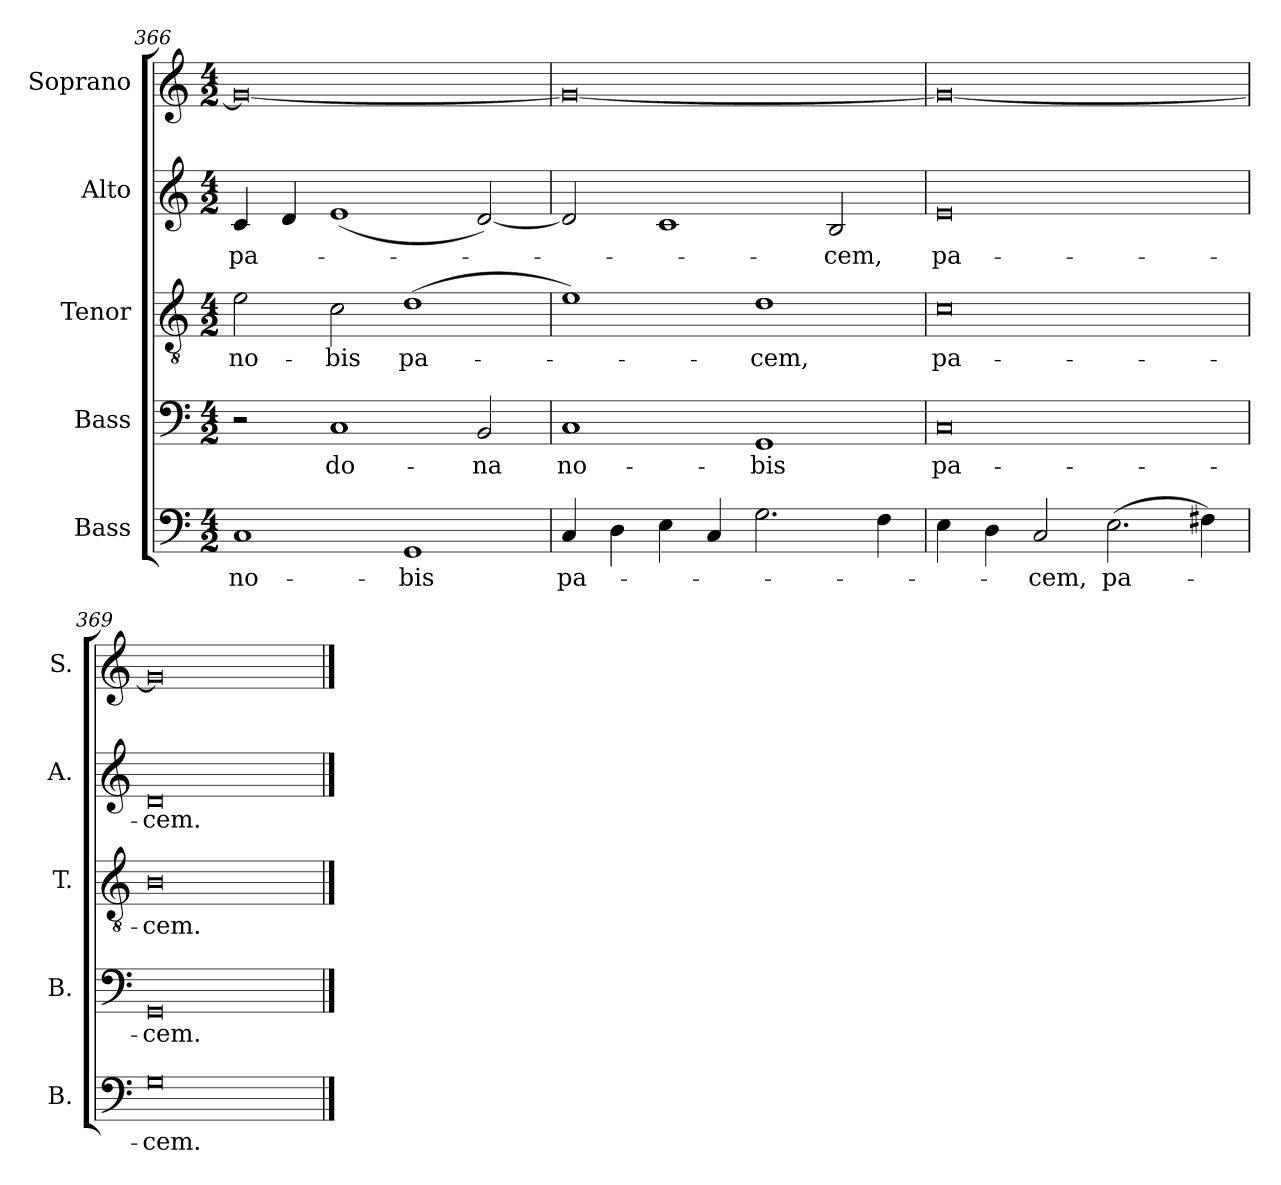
**kern	**text	**kern	**text	**kern	**text	**kern	**text	**kern
*part5	*part5	*part4	*part4	*part3	*part3	*part2	*part2	*part1
*staff5	*staff5	*staff4	*staff4	*staff3	*staff3	*staff2	*staff2	*staff1
*I"Bass	*	*I"Bass	*	*I"Tenor	*	*I"Alto	*	*I"Soprano
*I'B.	*	*I'B.	*	*I'T.	*	*I'A.	*	*I'S.
*clefF4	*	*clefF4	*	*clefGv2	*	*clefG2	*	*clefG2
*	*	*	*	*ITrd7c12	*	*	*	*
*k[]	*	*k[]	*	*k[]	*	*k[]	*	*k[]
*C:	*	*C:	*	*C:	*	*C:	*	*C:
*M4/2	*	*M4/2	*	*M4/2	*	*M4/2	*	*M4/2
=366	=366	=366	=366	=366	=366	=366	=366	=366
!	!LO:LY:b:color=#000000	!	!	!	!	!	!	!
!	!	!	!	!	!LO:LY:b:color=#000000	!	!	!
!	!	!	!	!	!	!	!LO:LY:b:color=#000000	!
1Ci	no-	2r	.	2Ei\	no-	4ci/	pa-	0gi_
.	.	.	.	.	.	4di/	.	.
!	!	!	!LO:LY:b:color=#000000	!	!	!	!	!
!	!	!	!	!	!LO:LY:b:color=#000000	!	!	!
.	.	1Ci	do-	2Ci\	-bis	(1ei	.	.
!	!LO:LY:b:color=#000000	!	!	!	!	!	!	!
!	!	!	!	!	!LO:LY:b:color=#000000	!	!	!
1GGi	-bis	.	.	(1Di	pa-	.	.	.
!	!	!	!LO:LY:b:color=#000000	!	!	!	!	!
.	.	2BBi/	-na	.	.	[2di/)	.	.
=367	=367	=367	=367	=367	=367	=367	=367	=367
!	!LO:LY:b:color=#000000	!	!	!	!	!	!	!
!	!	!	!LO:LY:b:color=#000000	!	!	!	!	!
4Ci/	pa-	1Ci	no-	1Ei)	.	2di/]	.	0gi_
4Di\	.	.	.	.	.	.	.	.
4Ei\	.	.	.	.	.	1ci	.	.
4Ci/	.	.	.	.	.	.	.	.
!	!	!	!LO:LY:b:color=#000000	!	!	!	!	!
!	!	!	!	!	!LO:LY:b:color=#000000	!	!	!
2.Gi\	.	1GGi	-bis	1Di	-cem,	.	.	.
!	!	!	!	!	!	!	!LO:LY:b:color=#000000	!
.	.	.	.	.	.	2Bi/	-cem,	.
4Fi\	.	.	.	.	.	.	.	.
=368	=368	=368	=368	=368	=368	=368	=368	=368
!	!	!	!LO:LY:b:color=#000000	!	!	!	!	!
!	!	!	!	!	!LO:LY:b:color=#000000	!	!	!
!	!	!	!	!	!	!	!LO:LY:b:color=#000000	!
4Ei\	.	0Ci	pa-	0Ci	pa-	0ei	pa-	0gi_
4Di\	.	.	.	.	.	.	.	.
!	!LO:LY:b:color=#000000	!	!	!	!	!	!	!
2Ci/	-cem,	.	.	.	.	.	.	.
!	!LO:LY:b:color=#000000	!	!	!	!	!	!	!
(2.Ei\	pa-	.	.	.	.	.	.	.
4F#Xi\)	.	.	.	.	.	.	.	.
=369	=369	=369	=369	=369	=369	=369	=369	=369
!	!LO:LY:b:color=#000000	!	!	!	!	!	!	!
!	!	!	!LO:LY:b:color=#000000	!	!	!	!	!
!	!	!	!	!	!LO:LY:b:color=#000000	!	!	!
!	!	!	!	!	!	!	!LO:LY:b:color=#000000	!
0Gi	-cem.	0GGi	-cem.	0BBi	-cem.	0di	-cem.	0gi]
==	==	==	==	==	==	==	==	==
*-	*-	*-	*-	*-	*-	*-	*-	*-
